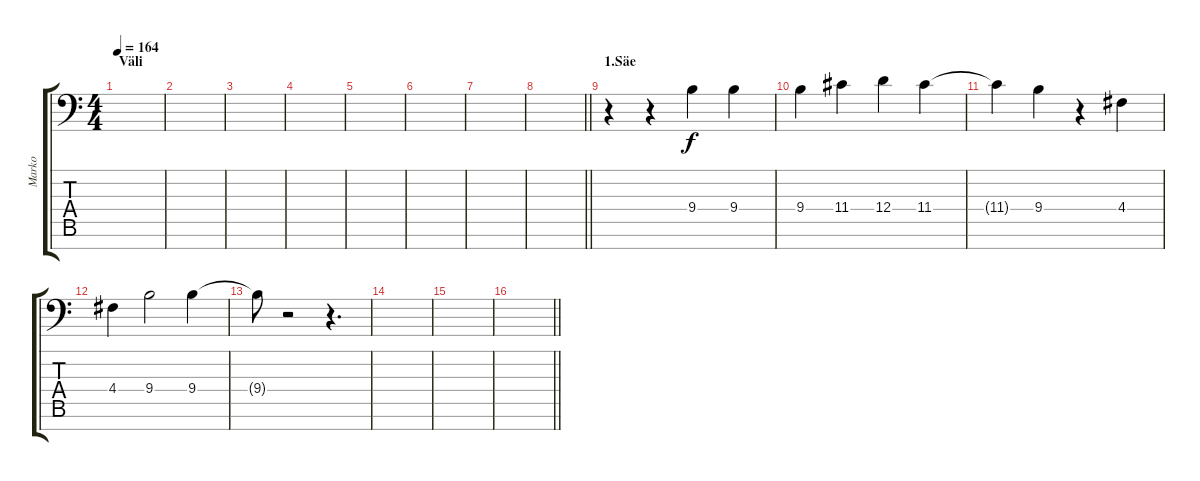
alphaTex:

\track ("Marko" "Marko") {instrument cello}
\staff {score tabs}
\tuning (E4 B3 G3 D3 A2 E2 C-1) {hide}
\ts (4 4)
\section ("" "Väli")
\tempo 164
\clef f4
\ks c
|
|
|
|
|
|
|
\barLineRight lightlight
|
\section ("" "1.Säe")
r.4{volume 10 balance 8 instrument cello} r.4 9.4.4 9.4.4 |
9.4.4 11.4.4 12.4.4 11.4.4 |
11.4{t}.4 9.4.4 r.4 4.4.4 |
4.4.4 9.4.2 9.4.4 |
9.4{t}.8 r.2 r.4{d} |
|
|
\barLineRight lightlight
